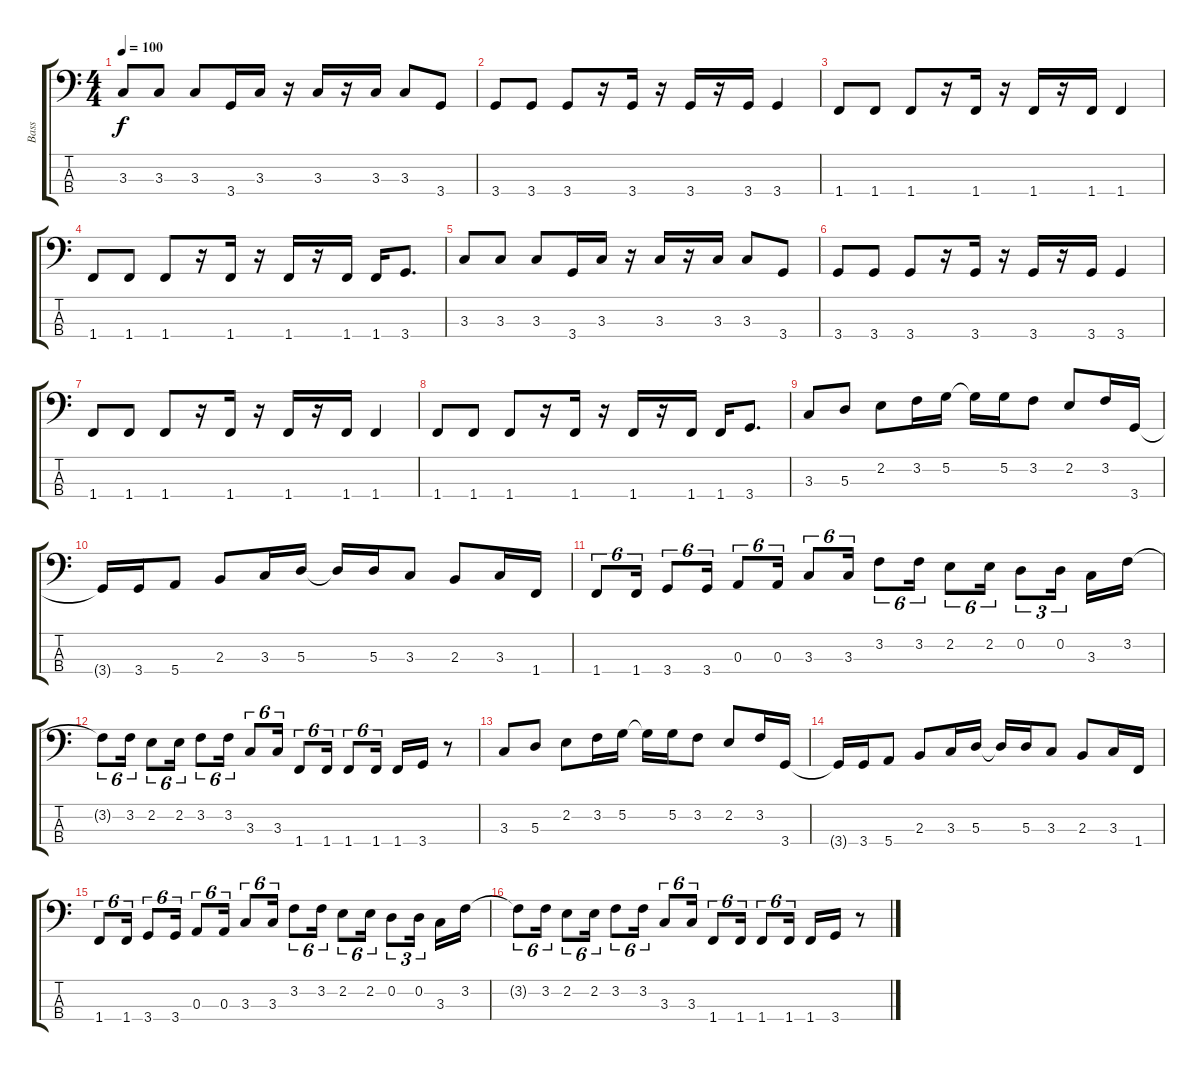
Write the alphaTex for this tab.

\track ("Bass" "Bass") {instrument electricbassfinger}
\staff {score tabs}
\tuning (G2 D2 A1 E1) {hide}
\ts (4 4)
\tempo 100
\clef f4
\ks c
3.3.8{dy f} 3.3.8 3.3.8 3.4.16 3.3.16 r.16 3.3.16 r.16 3.3.16 3.3.8 3.4.8 |
3.4.8 3.4.8 3.4.8 r.16 3.4.16 r.16 3.4.16 r.16 3.4.16 3.4.4 |
1.4.8 1.4.8 1.4.8 r.16 1.4.16 r.16 1.4.16 r.16 1.4.16 1.4.4 |
1.4.8 1.4.8 1.4.8 r.16 1.4.16 r.16 1.4.16 r.16 1.4.16 1.4.16 3.4.8{d} |
3.3.8 3.3.8 3.3.8 3.4.16 3.3.16 r.16 3.3.16 r.16 3.3.16 3.3.8 3.4.8 |
3.4.8 3.4.8 3.4.8 r.16 3.4.16 r.16 3.4.16 r.16 3.4.16 3.4.4 |
1.4.8 1.4.8 1.4.8 r.16 1.4.16 r.16 1.4.16 r.16 1.4.16 1.4.4 |
1.4.8 1.4.8 1.4.8 r.16 1.4.16 r.16 1.4.16 r.16 1.4.16 1.4.16 3.4.8{d} |
3.3.8 5.3.8 2.2.8 3.2.16 5.2.16 5.2{t}.16 5.2.16 3.2.8 2.2.8 3.2.16 3.4.16 |
3.4{t}.16 3.4.16 5.4.8 2.3.8 3.3.16 5.3.16 5.3{t}.16 5.3.16 3.3.8 2.3.8 3.3.16 1.4.16 |
1.4.8{tu (6 4)} 1.4.16{tu (6 4)} 3.4.8{tu (6 4)} 3.4.16{tu (6 4)} 0.3.8{tu (6 4)} 0.3.16{tu (6 4)} 3.3.8{tu (6 4)} 3.3.16{tu (6 4)} 3.2.8{tu (6 4)} 3.2.16{tu (6 4)} 2.2.8{tu (6 4)} 2.2.16{tu (6 4)} 0.2.8{tu (3 2)} 0.2.16{tu (3 2) beam splitsecondary} 3.3.16 3.2.16 |
3.2{t}.8{tu (6 4)} 3.2.16{tu (6 4)} 2.2.8{tu (6 4)} 2.2.16{tu (6 4)} 3.2.8{tu (6 4)} 3.2.16{tu (6 4)} 3.3.8{tu (6 4)} 3.3.16{tu (6 4)} 1.4.8{tu (6 4)} 1.4.16{tu (6 4)} 1.4.8{tu (6 4)} 1.4.16{tu (6 4)} 1.4.16 3.4.16 r.8 |
3.3.8 5.3.8 2.2.8 3.2.16 5.2.16 5.2{t}.16 5.2.16 3.2.8 2.2.8 3.2.16 3.4.16 |
3.4{t}.16 3.4.16 5.4.8 2.3.8 3.3.16 5.3.16 5.3{t}.16 5.3.16 3.3.8 2.3.8 3.3.16 1.4.16 |
1.4.8{tu (6 4)} 1.4.16{tu (6 4)} 3.4.8{tu (6 4)} 3.4.16{tu (6 4)} 0.3.8{tu (6 4)} 0.3.16{tu (6 4)} 3.3.8{tu (6 4)} 3.3.16{tu (6 4)} 3.2.8{tu (6 4)} 3.2.16{tu (6 4)} 2.2.8{tu (6 4)} 2.2.16{tu (6 4)} 0.2.8{tu (3 2)} 0.2.16{tu (3 2) beam splitsecondary} 3.3.16 3.2.16 |
3.2{t}.8{tu (6 4)} 3.2.16{tu (6 4)} 2.2.8{tu (6 4)} 2.2.16{tu (6 4)} 3.2.8{tu (6 4)} 3.2.16{tu (6 4)} 3.3.8{tu (6 4)} 3.3.16{tu (6 4)} 1.4.8{tu (6 4)} 1.4.16{tu (6 4)} 1.4.8{tu (6 4)} 1.4.16{tu (6 4)} 1.4.16 3.4.16 r.8
